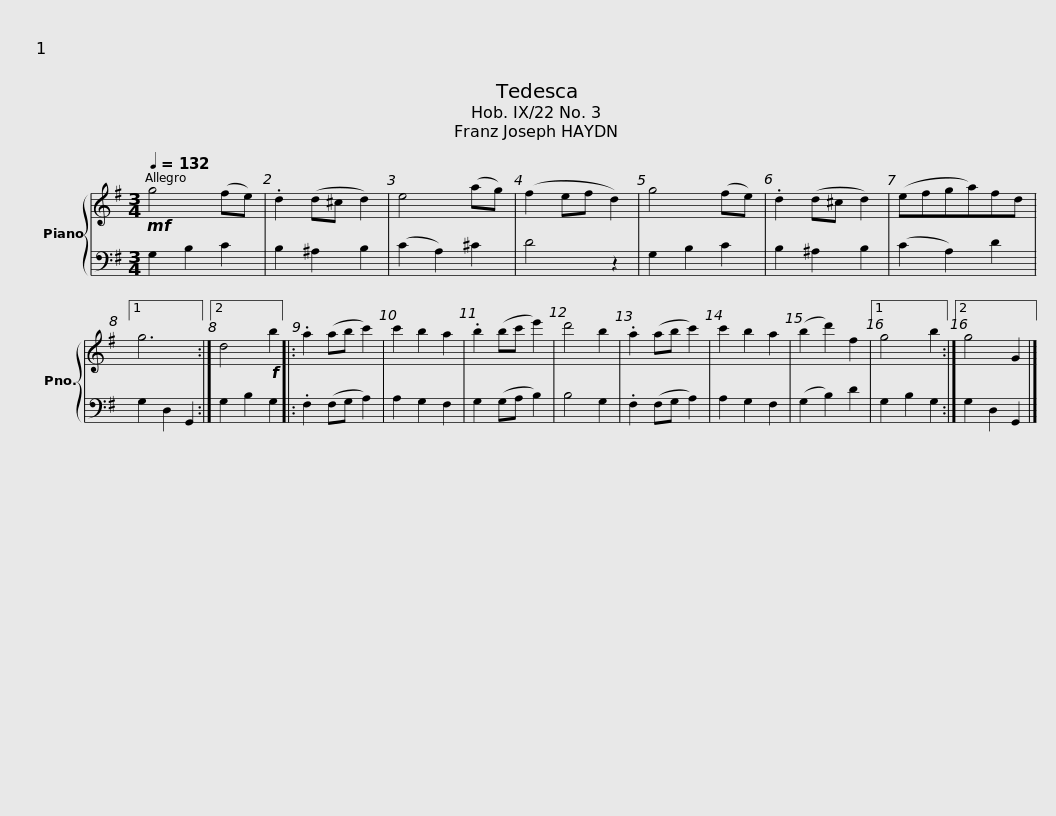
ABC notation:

X:1
%%score { 1 | 2 }
L:1/8
Q:1/4=132
M:3/4
I:linebreak $
K:G
V:1 treble
V:2 bass
V:1
!mf! g4 (fe) | .d2 (d^c d2) | e4 (ag) | (f2 ef d2) | g4 (fe) | %5
 .d2 (d^c d2) | (efga)fd |1$ g6 :|2 d4!f! b2 |: .a2 (ab c'2) | %10
 c'2 b2 a2 | .b2 (bc' e'2) | d'4 b2 | .a2 (ab c'2) | c'2 b2 a2 | %15
 (b2 d'2) f2 |1$ g4 b2 :|2 g4 G2 |] %18
V:2
 G,2 B,2 C2 | B,2 ^A,2 B,2 | (C2 A,2) ^C2 | D4 z2 | G,2 B,2 C2 | %5
 B,2 ^A,2 B,2 | (C2 A,2) D2 |1$ G,2 D,2 G,,2 :|2 G,2 B,2 G,2 |: .F,2 (F,G, A,2) | %10
 A,2 G,2 F,2 | G,2 (G,A, B,2) | B,4 G,2 | .F,2 (F,G, A,2) | A,2 G,2 F,2 | %15
 (G,2 B,2) D2 |1$ G,2 B,2 G,2 :|2 G,2 D,2 G,,2 |] %18
